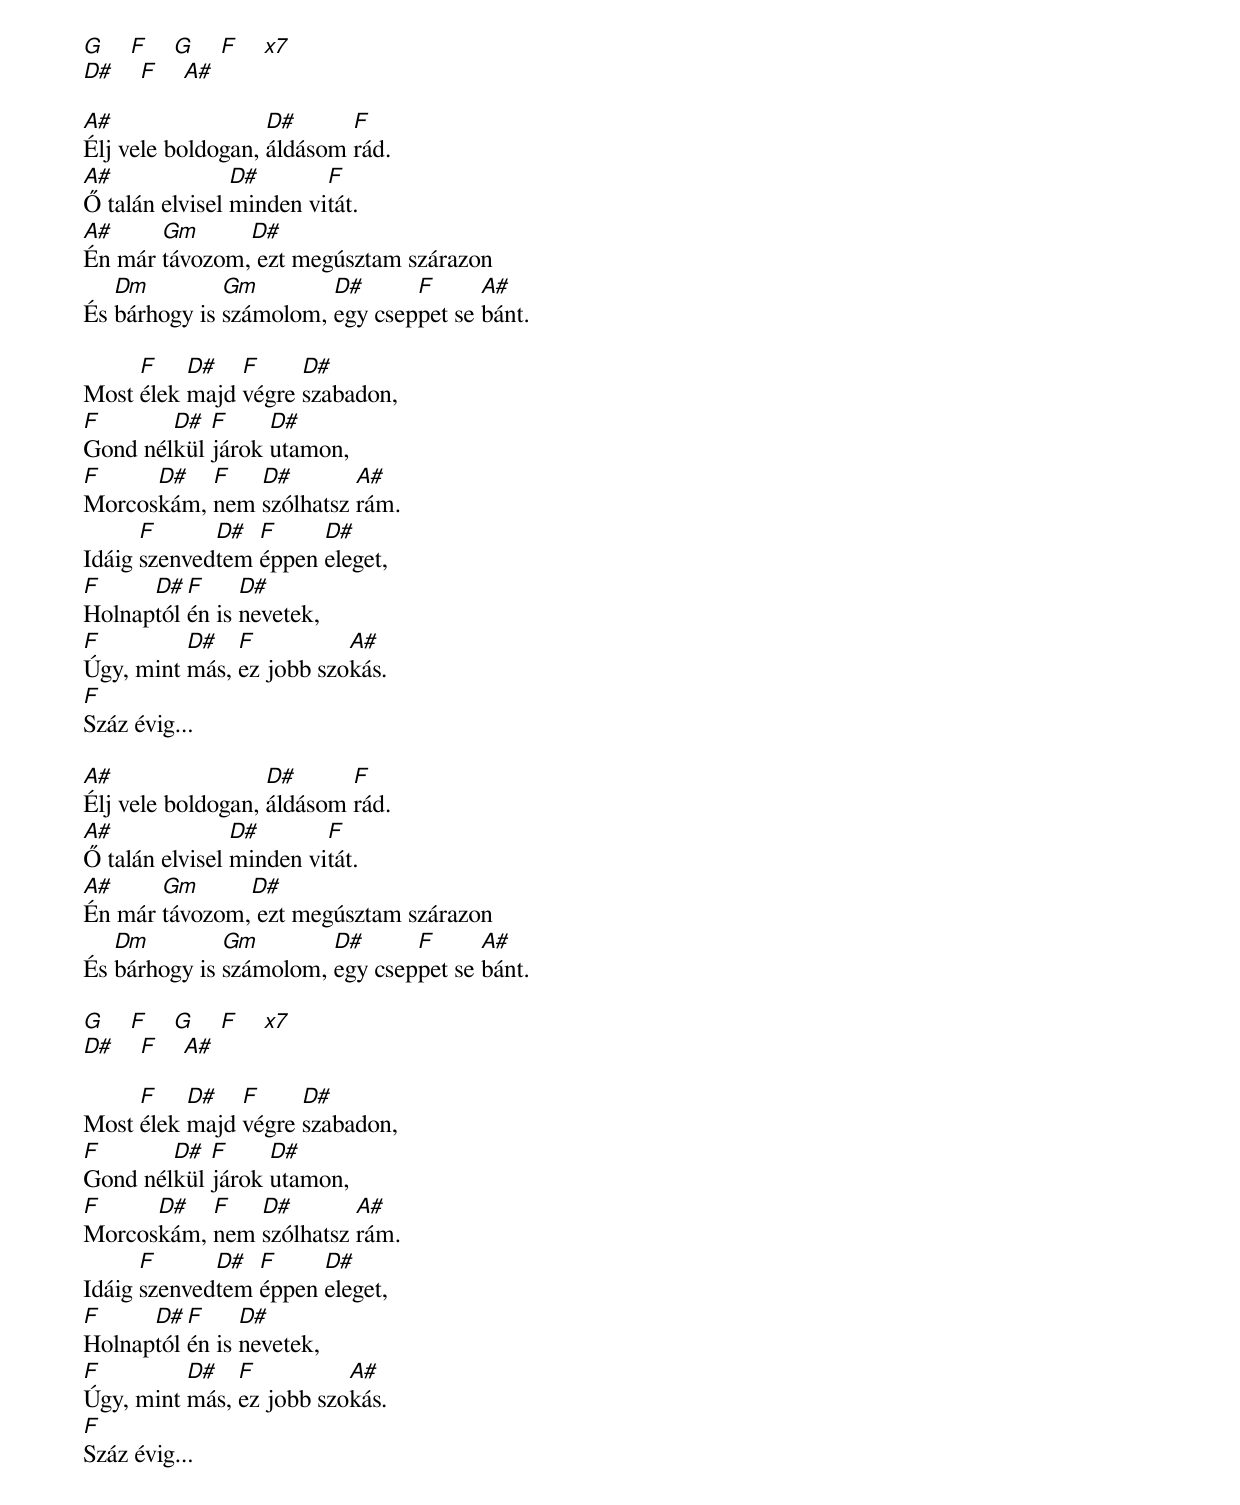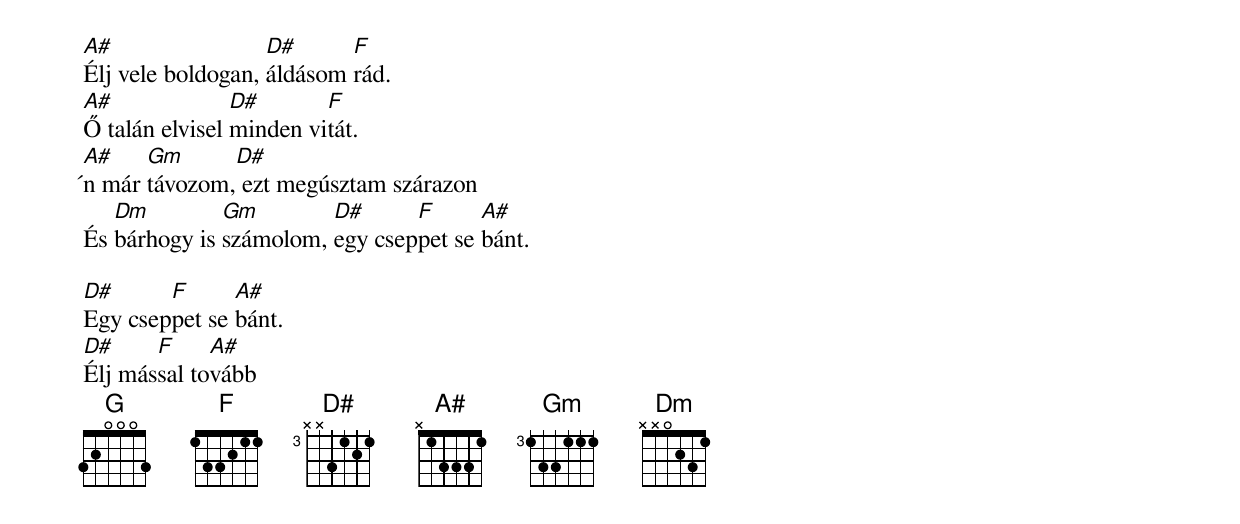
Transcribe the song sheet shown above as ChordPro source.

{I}
[G]    [F]    [G]    [F]    [x7]
[D#]    [F]    [A#]

{C}
[A#]Élj vele boldogan, [D#]áldásom [F]rád.
[A#]Ő talán elvisel [D#]minden vi[F]tát.
[A#]Én már [Gm]távozom,[D#] ezt megúsztam szárazon
És [Dm]bárhogy is [Gm]számolom, [D#]egy csep[F]pet se [A#]bánt.

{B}
Most [F]élek [D#]majd [F]végre [D#]szabadon,
[F]Gond nél[D#]kül [F]járok [D#]utamon,
[F]Morcos[D#]kám, [F]nem [D#]szólhatsz [A#]rám.
Idáig [F]szenved[D#]tem [F]éppen [D#]eleget,
[F]Holnap[D#]tól [F]én is [D#]nevetek,
[F]Úgy, mint [D#]más, [F]ez jobb szo[A#]kás.
[F]Száz évig...

{C}
[A#]Élj vele boldogan, [D#]áldásom [F]rád.
[A#]Ő talán elvisel [D#]minden vi[F]tát.
[A#]Én már [Gm]távozom,[D#] ezt megúsztam szárazon
És [Dm]bárhogy is [Gm]számolom, [D#]egy csep[F]pet se [A#]bánt.

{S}
[G]    [F]    [G]    [F]    [x7]
[D#]    [F]    [A#]

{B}
Most [F]élek [D#]majd [F]végre [D#]szabadon,
[F]Gond nél[D#]kül [F]járok [D#]utamon,
[F]Morcos[D#]kám, [F]nem [D#]szólhatsz [A#]rám.
Idáig [F]szenved[D#]tem [F]éppen [D#]eleget,
[F]Holnap[D#]tól [F]én is [D#]nevetek,
[F]Úgy, mint [D#]más, [F]ez jobb szo[A#]kás.
[F]Száz évig...

{C}
[A#]Élj vele boldogan, [D#]áldásom [F]rád.
[A#]Ő talán elvisel [D#]minden vi[F]tát.
[A#]́n már [Gm]távozom,[D#] ezt megúsztam szárazon
És [Dm]bárhogy is [Gm]számolom, [D#]egy csep[F]pet se [A#]bánt.

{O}
[D#]Egy csep[F]pet se [A#]bánt.
[D#]Élj más[F]sal to[A#]vább
